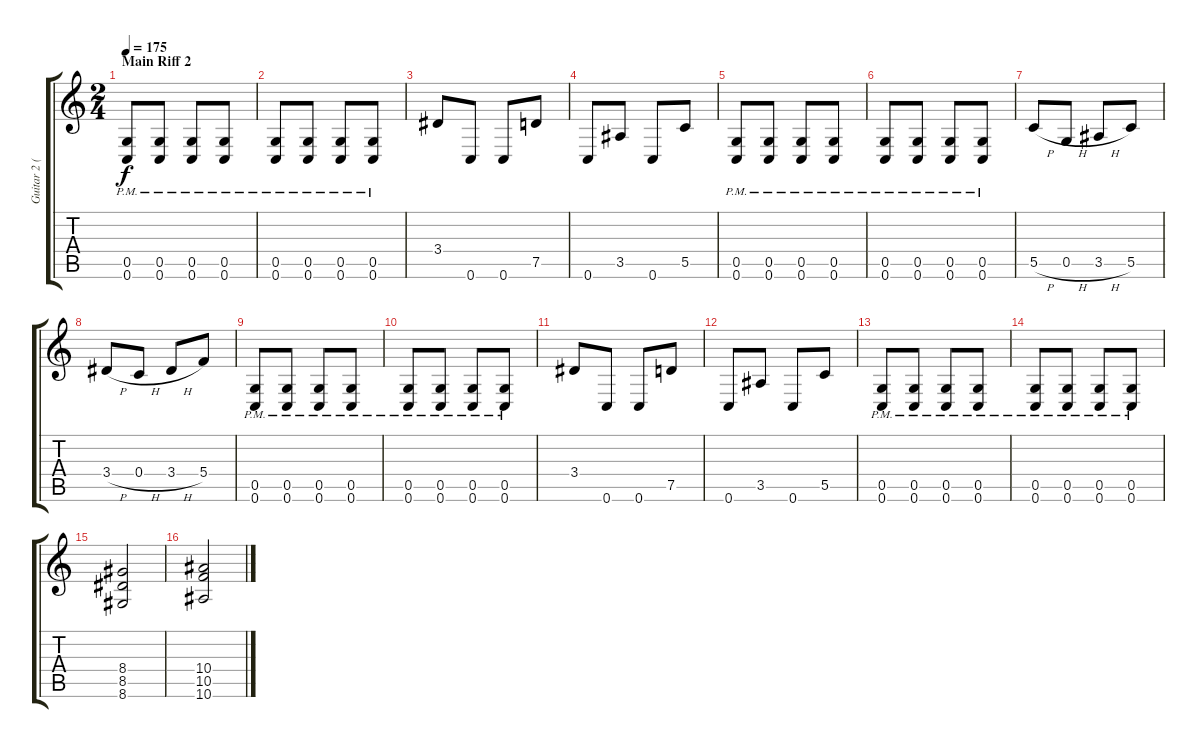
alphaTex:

\track ("Guitar 2 (Sgrosso)" "Guitar 2 (") {instrument distortionguitar}
\staff {score tabs}
\tuning (D4 A3 F3 C3 G2 C2) {hide}
\ts (2 4)
\section ("" "Main Riff 2")
\tempo 175
\clef g2
\ks c
(0.5{pm} 0.6{pm}).8{dy f} (0.5{pm} 0.6{pm}).8 (0.5{pm} 0.6{pm}).8 (0.5{pm} 0.6{pm}).8 |
(0.5{pm} 0.6{pm}).8 (0.5{pm} 0.6{pm}).8 (0.5{pm} 0.6{pm}).8 (0.5{pm} 0.6{pm}).8 |
3.4.8 0.6.8 0.6.8 7.5.8 |
0.6.8 3.5.8 0.6.8 5.5.8 |
(0.5{pm} 0.6{pm}).8 (0.5{pm} 0.6{pm}).8 (0.5{pm} 0.6{pm}).8 (0.5{pm} 0.6{pm}).8 |
(0.5{pm} 0.6{pm}).8 (0.5{pm} 0.6{pm}).8 (0.5{pm} 0.6{pm}).8 (0.5{pm} 0.6{pm}).8 |
5.5{h}.8 0.5{h}.8 3.5{h}.8 5.5.8 |
3.4{h}.8 0.4{h}.8 3.4{h}.8 5.4.8 |
(0.5{pm} 0.6{pm}).8 (0.5{pm} 0.6{pm}).8 (0.5{pm} 0.6{pm}).8 (0.5{pm} 0.6{pm}).8 |
(0.5{pm} 0.6{pm}).8 (0.5{pm} 0.6{pm}).8 (0.5{pm} 0.6{pm}).8 (0.5{pm} 0.6{pm}).8 |
3.4.8 0.6.8 0.6.8 7.5.8 |
0.6.8 3.5.8 0.6.8 5.5.8 |
(0.5{pm} 0.6{pm}).8 (0.5{pm} 0.6).8 (0.5{pm} 0.6{pm}).8 (0.5{pm} 0.6{pm}).8 |
(0.5{pm} 0.6{pm}).8 (0.5{pm} 0.6{pm}).8 (0.5{pm} 0.6{pm}).8 (0.5{pm} 0.6{pm}).8 |
(8.4 8.5 8.6).2 |
(10.4 10.5 10.6).2
